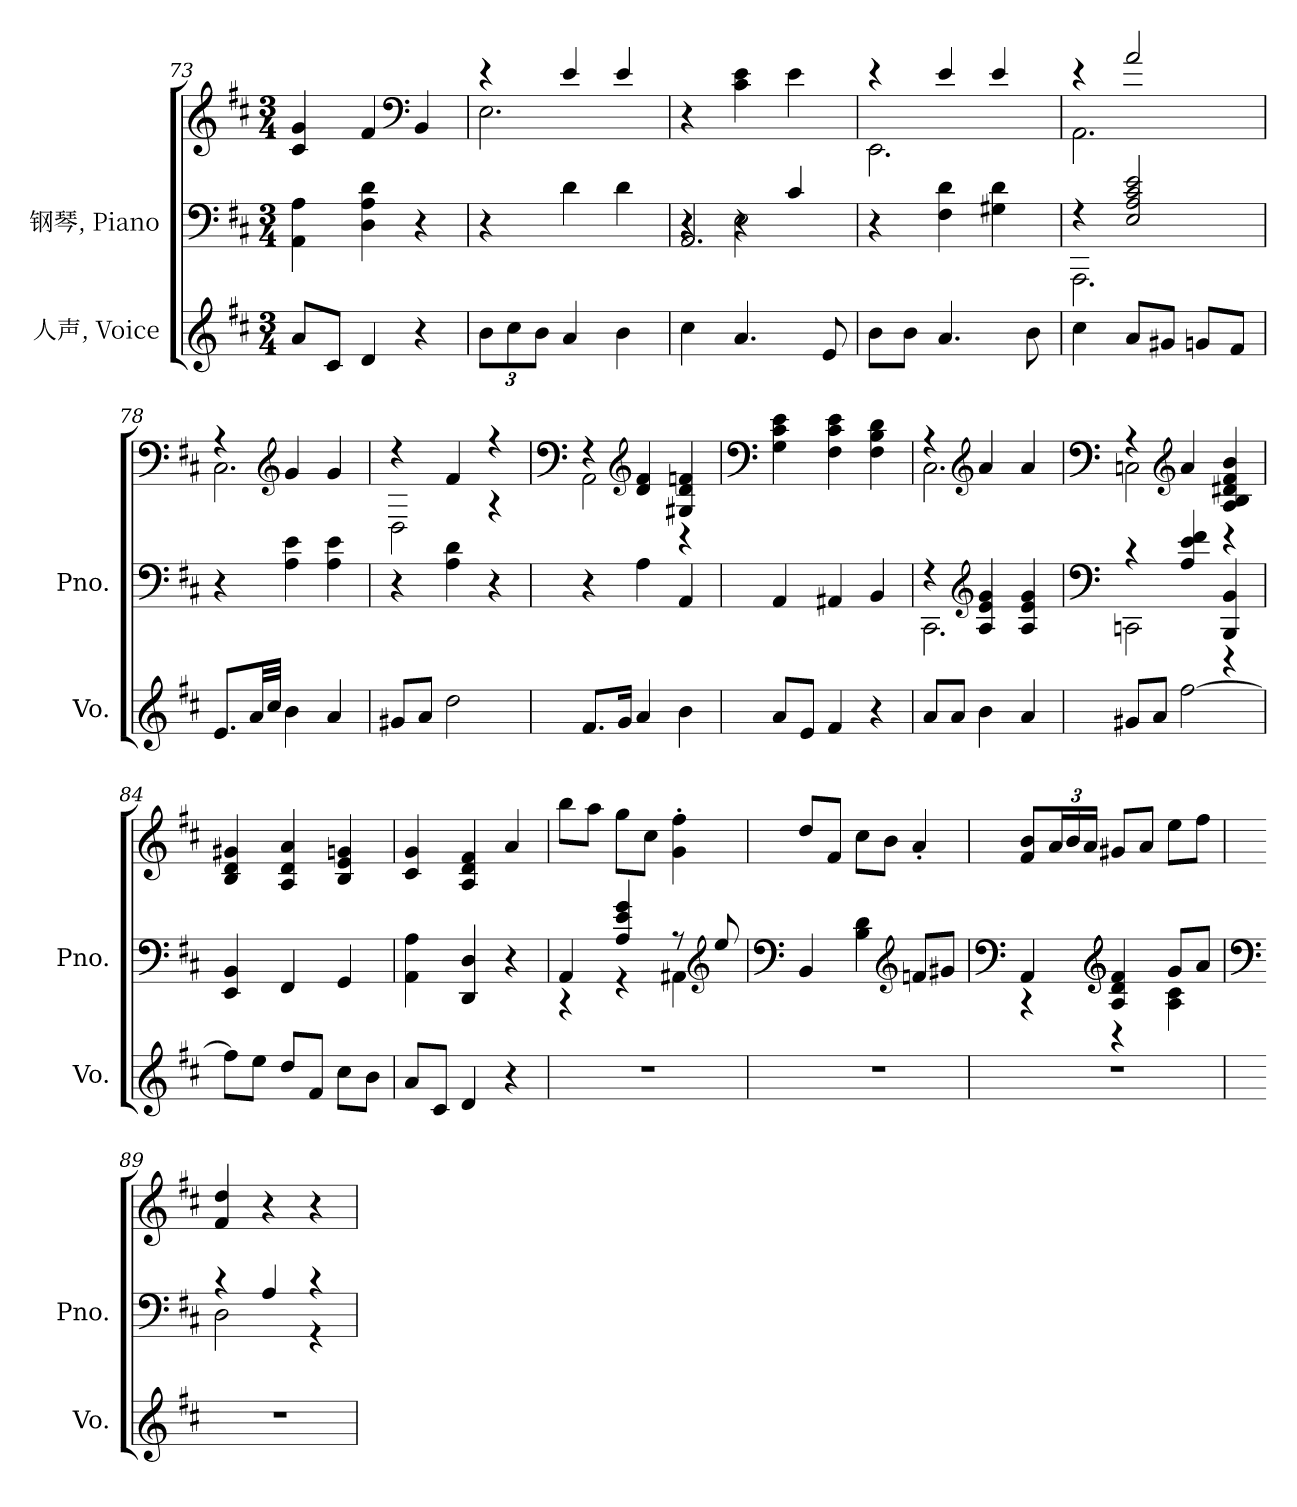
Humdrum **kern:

**kern	**kern	**kern
*part2	*part1	*part1
*staff3	*staff2	*staff1
*I"人声, Voice	*I"钢琴, Piano	*
*I'Vo.	*I'Pno.	*
*clefG2	*clefF4	*clefG2
*k[f#c#]	*k[f#c#]	*k[f#c#]
*M3/4	*M3/4	*M3/4
=73	=73	=73
8a/L	4AA\ 4A\	4c#/ 4g/
8c#/J	.	.
4d/	4D\ 4A\ 4d\	4f#/
*	*	*clefF4
4r	4r	4BB/
=74	=74	=74
*Xbrackettup	*	*
*	*	*^
12b\L	4r	4r	2.E\
12cc#\	.	.	.
12b\J	.	.	.
4a/	4d\	4e/	.
4b\	4d\	4e/	.
*	*	*v	*v
!!LO:LB:g=z
=75	=75	=75
*	*^	*
*	*	*^	*
4cc#\	4r	4r	2.AA/	4r
4.a/	4r	2E\	.	4c#\ 4e\
.	4c#/	.	.	4e\
8e/	.	.	.	.
*	*v	*v	*v	*
=76	=76	=76
*	*	*^
8b\L	4r	4r	2.EE\
8b\J	.	.	.
4.a/	4F#\ 4d\	4e/	.
.	4G#X\ 4d\	4e/	.
8b\	.	.	.
=77	=77	=77	=77
*	*^	*	*
4cc#\	4r	2.AAA\	4r	2.AA\
8a/L	2E/ 2A/ 2c#/ 2e/	.	2a/	.
8g#X/J	.	.	.	.
8gn/L	.	.	.	.
8f#/J	.	.	.	.
*	*v	*v	*	*
=78	=78	=78	=78
*	*	*MM96	*
8.e/L	4r	4r	2.C#\
32a/LL	.	.	.
32cc#/JJJ	.	.	.
*	*	*clefG2	*
4b\	4A\ 4e\	4g/	.
4a/	4A\ 4e\	4g/	.
=79	=79	=79	=79
8g#X/L	4r	4r	2D\
8a/J	.	.	.
2dd\	4A\ 4d\	4f#/	.
.	4r	4r	4r
=80	=80	=80	=80
*	*	*clefF4	*
8.f#/L	4r	4r	2AA\
16g/Jk	.	.	.
*	*	*clefG2	*
4a/	4A\	4d/ 4f#/	.
4b\	4AA/	4G#X/ 4d/ 4fn/	4r
*	*	*v	*v
!!LO:LB:g=z
=81	=81	=81
*	*	*clefF4
8a/L	4AA/	4G\ 4c#\ 4e\
8e/J	.	.
4f#/	4AA#X/	4F#\ 4c#\ 4e\
4r	4BB/	4F#\ 4B\ 4d\
=82	=82	=82
*	*^	*^
8a/L	4r	2.CC#\	4r	2.C#\
8a/J	.	.	.	.
*	*clefG2	*	*clefG2	*
4b\	4A/ 4e/ 4g/	.	4a/	.
4a/	4A/ 4e/ 4g/	.	4a/	.
=83	=83	=83	=83	=83
*	*clefF4	*	*clefF4	*
8g#X/L	4r	2CCn\	4r	2Cn\
8a/J	.	.	.	.
*	*	*	*clefG2	*
[2ff#\	4A/ 4e/ 4f#/	.	4a/	.
.	4BBB/ 4BB/	4r	4A/ 4B/ 4d#X/ 4f#/ 4b/	4r
*	*v	*v	*	*
*	*	*v	*v
=84	=84	=84
8ff#\L]	4EE/ 4BB/	4B/ 4d/ 4g#X/
8ee\J	.	.
8dd/L	4FF#/	4A/ 4d/ 4a/
8f#/J	.	.
8cc#\L	4GG/	4B/ 4e/ 4gn/
8b\J	.	.
=85	=85	=85
8a/L	4AA\ 4A\	4c#/ 4g/
8c#/J	.	.
4d/	4DD/ 4D/	4A/ 4d/ 4f#/
4r	4r	4a/
!!LO:PB:g=z
=86	=86	=86
*	*^	*
2.r	4AA/	4r	8bb\L
.	.	.	8aa\J
.	4A/ 4e/ 4g/	4r	8gg\L
.	.	.	8cc#\J
.	8r	4AA#X\	4g\' 4ff#\'
*	*clefG2	*	*
.	8ee/	.	.
*	*v	*v	*
=87	=87	=87
*	*clefF4	*
2.r	4BB/	8dd/L
.	.	8f#/J
.	4B\ 4d\	8cc#\L
.	.	8b\J
*	*clefG2	*
.	8fn/L	4a'/
.	8g#X/J	.
=88	=88	=88
*	*clefF4	*
*	*^	*
2.r	4AA/	4r	8f#/ 8b/L
*	*	*	*Xbrackettup
.	.	.	24a/L
.	.	.	24b/
.	.	.	24a/JJ
*	*clefG2	*	*
.	4A/ 4d/ 4f#/	4r	8g#X/L
.	.	.	8a/J
.	8g/L	4A\ 4c#\	8ee\L
.	8a/J	.	8ff#\J
=89	=89	=89	=89
*	*clefF4	*	*
2.r	4r	2D\	4f#/ 4dd/
.	4A/	.	4r
.	4r	4r	4r
*	*v	*v	*
=	=	=
*-	*-	*-
